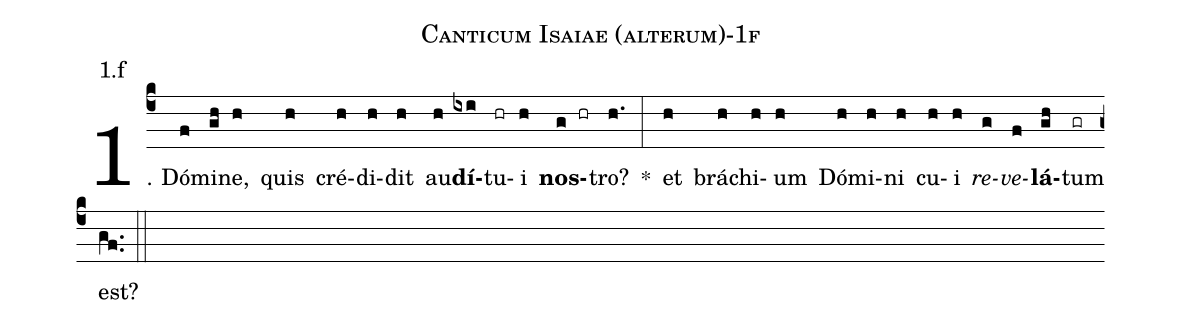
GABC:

name: Canticum Isaiae (alterum)-1f;
annotation: 1.f;
%%
(c4)1. Dó(f)mi(gh)ne,(h) quis(h) cré(h)di(h)dit(h) au(h)<b>dí</b>(ixi)tu(hr)i(h) <b>nos</b>(g hr)tro?(h.) *(:) et(h) brá(h)chi(h)um(h) Dó(h)mi(h)ni(h) cu(h)i(h) <i>re</i>(g)<i>ve</i>(f)<b>lá</b>(gh)tum(gr) est?(gf..) (::)
